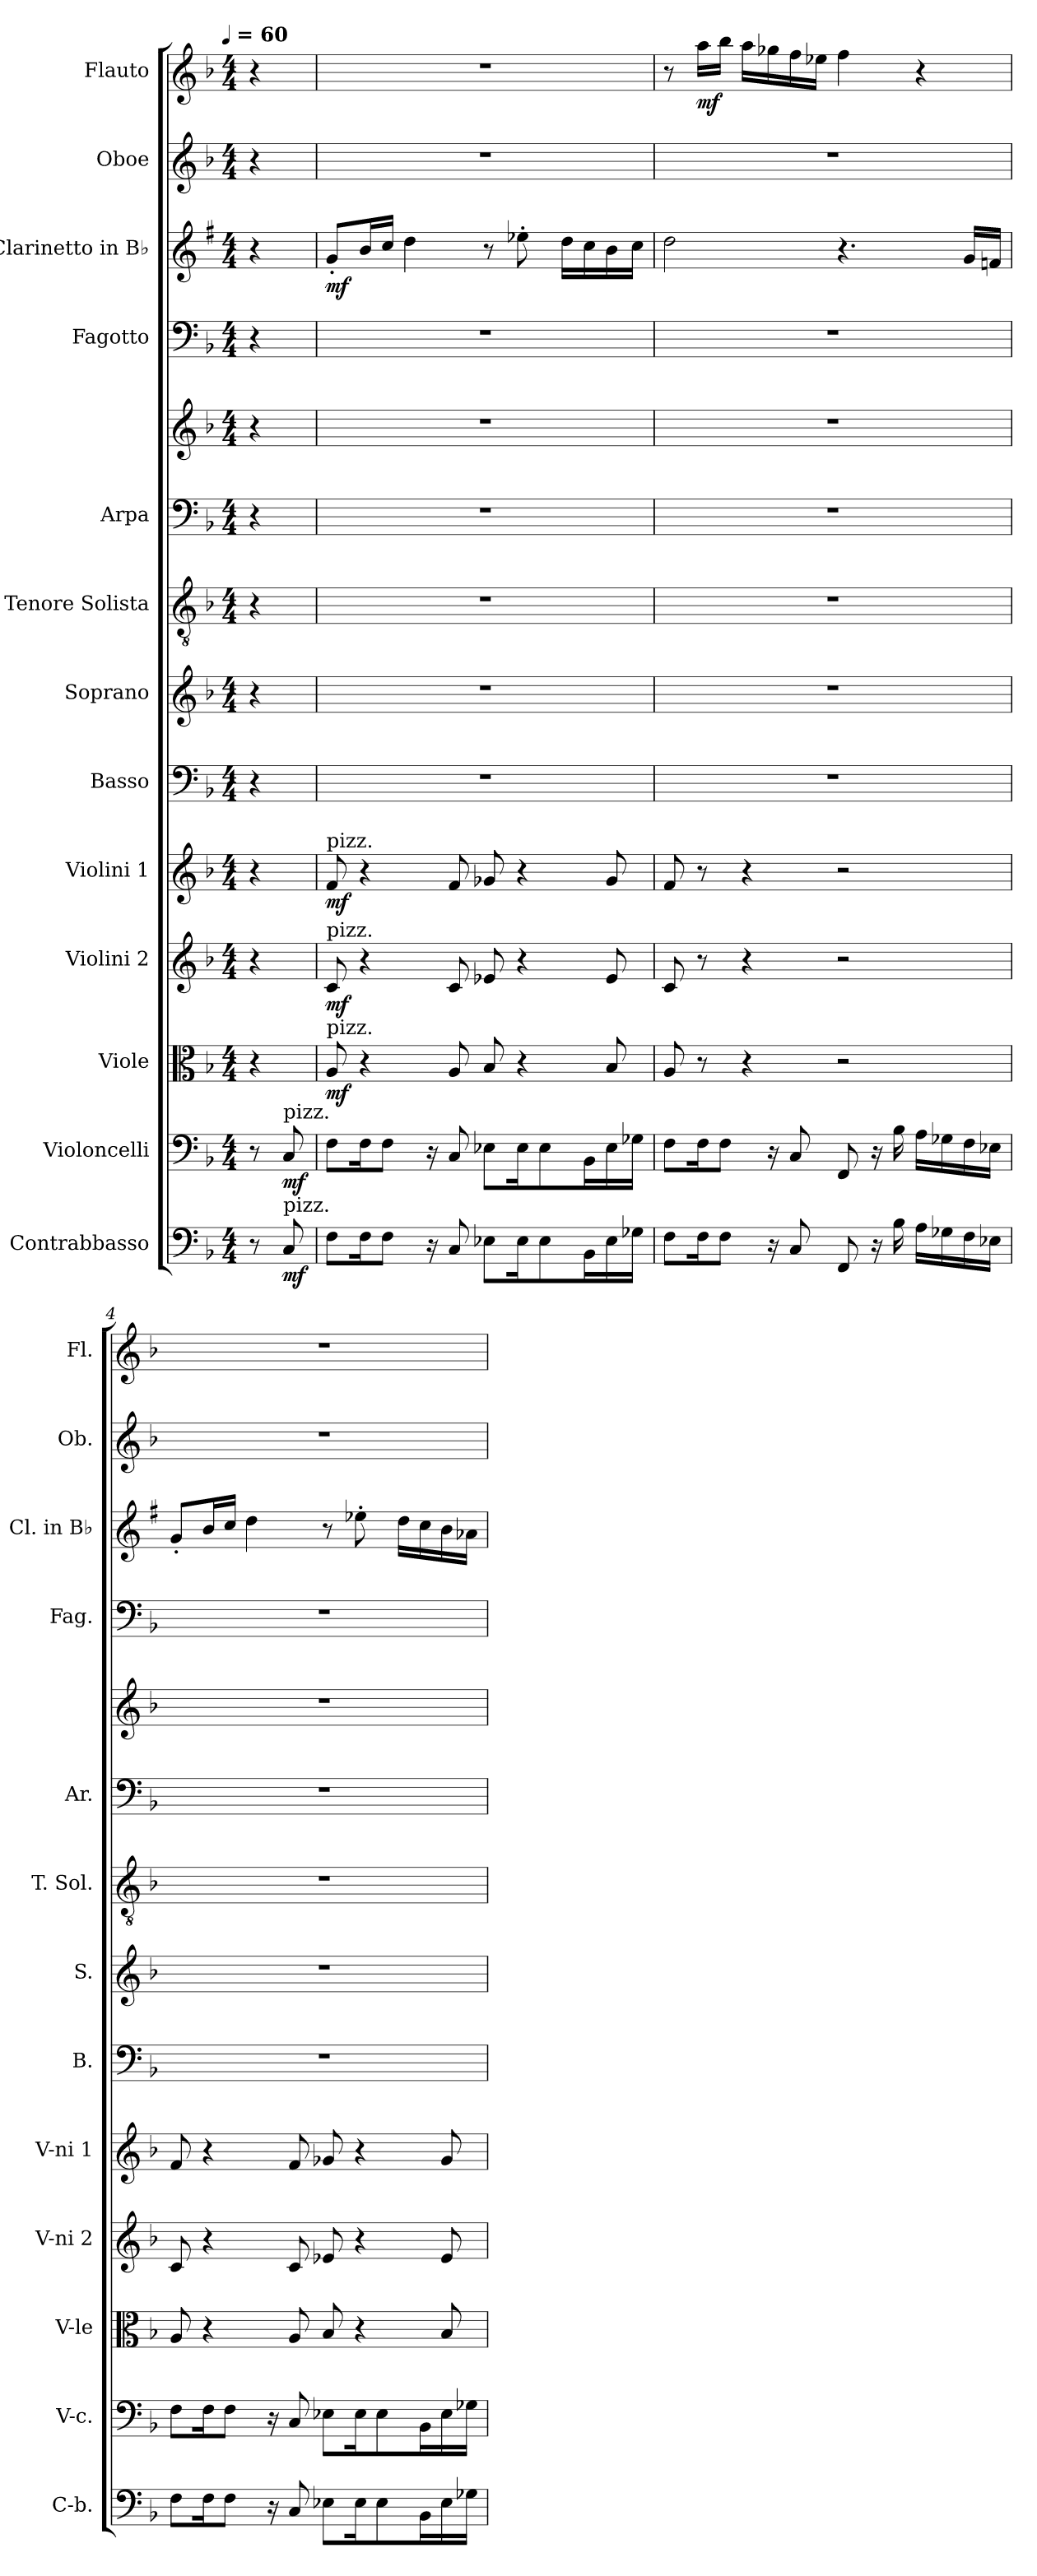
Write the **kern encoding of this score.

**kern	**dynam	**kern	**dynam	**kern	**dynam	**kern	**dynam	**kern	**dynam	**kern	**kern	**kern	**kern	**kern	**kern	**kern	**dynam	**kern	**kern	**dynam
*part13	*part13	*part12	*part12	*part11	*part11	*part10	*part10	*part9	*part9	*part8	*part7	*part6	*part5	*part5	*part4	*part3	*part3	*part2	*part1	*part1
*staff14	*staff14	*staff13	*staff13	*staff12	*staff12	*staff11	*staff11	*staff10	*staff10	*staff9	*staff8	*staff7	*staff6	*staff5	*staff4	*staff3	*staff3	*staff2	*staff1	*staff1
*I"Contrabbasso	*	*I"Violoncelli	*	*I"Viole	*	*I"Violini 2	*	*I"Violini 1	*	*I"Basso	*I"Soprano	*I"Tenore Solista	*I"Arpa	*	*I"Fagotto	*I"Clarinetto in B♭	*	*I"Oboe	*I"Flauto	*
*I'C-b.	*	*I'V-c.	*	*I'V-le	*	*I'V-ni 2	*	*I'V-ni 1	*	*I'B.	*I'S.	*I'T. Sol.	*I'Ar.	*	*I'Fag.	*I'Cl. in B♭	*	*I'Ob.	*I'Fl.	*
*clefF4	*	*clefF4	*	*clefC3	*	*clefG2	*	*clefG2	*	*clefF4	*clefG2	*clefGv2	*clefF4	*clefG2	*clefF4	*clefG2	*	*clefG2	*clefG2	*
*	*	*	*	*	*	*	*	*	*	*	*	*	*	*	*	*ITrd1c2	*	*	*	*
*k[b-]	*	*k[b-]	*	*k[b-]	*	*k[b-]	*	*k[b-]	*	*k[b-]	*k[b-]	*k[b-]	*k[b-]	*k[b-]	*k[b-]	*k[b-]	*	*k[b-]	*k[b-]	*
!!LO:TX:omd:t=[quarter] = 60
*M4/4	*	*M4/4	*	*M4/4	*	*M4/4	*	*M4/4	*	*M4/4	*M4/4	*M4/4	*M4/4	*M4/4	*M4/4	*M4/4	*	*M4/4	*M4/4	*
*MM60	*	*MM60	*	*MM60	*	*MM60	*	*MM60	*	*MM60	*MM60	*MM60	*MM60	*MM60	*MM60	*MM60	*	*MM60	*MM60	*
=1	=1	=1	=1	=1	=1	=1	=1	=1	=1	=1	=1	=1	=1	=1	=1	=1	=1	=1	=1	=1
8r	.	8r	.	4r	.	4r	.	4r	.	4r	4r	4r	4r	4r	4r	4r	.	4r	4r	.
!	!	!LO:TX:a:t=pizz.	!	!	!	!	!	!	!	!	!	!	!	!	!	!	!	!	!	!
!LO:TX:a:t=pizz.	!	!	!	!	!	!	!	!	!	!	!	!	!	!	!	!	!	!	!	!
8C	mf	8C	mf	.	.	.	.	.	.	.	.	.	.	.	.	.	.	.	.	.
=2	=2	=2	=2	=2	=2	=2	=2	=2	=2	=2	=2	=2	=2	=2	=2	=2	=2	=2	=2	=2
!	!	!	!	!	!	!	!	!LO:TX:a:t=pizz.	!	!	!	!	!	!	!	!	!	!	!	!
!	!	!	!	!	!	!LO:TX:a:t=pizz.	!	!	!	!	!	!	!	!	!	!	!	!	!	!
!	!	!	!	!LO:TX:a:t=pizz.	!	!	!	!	!	!	!	!	!	!	!	!	!	!	!	!
8FL	.	8FL	.	8A	mf	8c	mf	8f	mf	1r	1r	1r	1r	1r	1r	8f'L	mf	1r	1r	.
16FK	.	16FK	.	4r	.	4r	.	4r	.	.	.	.	.	.	.	16aL	.	.	.	.
8FJ	.	8FJ	.	.	.	.	.	.	.	.	.	.	.	.	.	16b-JJ	.	.	.	.
.	.	.	.	.	.	.	.	.	.	.	.	.	.	.	.	4cc	.	.	.	.
16r	.	16r	.	.	.	.	.	.	.	.	.	.	.	.	.	.	.	.	.	.
8C	.	8C	.	8A	.	8c	.	8f	.	.	.	.	.	.	.	.	.	.	.	.
8E-XL	.	8E-XL	.	8B-	.	8e-X	.	8g-X	.	.	.	.	.	.	.	8r	.	.	.	.
16E-K	.	16E-K	.	4r	.	4r	.	4r	.	.	.	.	.	.	.	8dd-X'	.	.	.	.
8E-	.	8E-	.	.	.	.	.	.	.	.	.	.	.	.	.	.	.	.	.	.
.	.	.	.	.	.	.	.	.	.	.	.	.	.	.	.	16ccLL	.	.	.	.
16BB-L	.	16BB-L	.	.	.	.	.	.	.	.	.	.	.	.	.	16b-	.	.	.	.
16E-	.	16E-	.	8B-	.	8e-	.	8g-	.	.	.	.	.	.	.	16a	.	.	.	.
16G-XJJ	.	16G-XJJ	.	.	.	.	.	.	.	.	.	.	.	.	.	16b-JJ	.	.	.	.
=3	=3	=3	=3	=3	=3	=3	=3	=3	=3	=3	=3	=3	=3	=3	=3	=3	=3	=3	=3	=3
8FL	.	8FL	.	8A	.	8c	.	8f	.	1r	1r	1r	1r	1r	1r	2cc	.	1r	8r	.
16FK	.	16FK	.	8r	.	8r	.	8r	.	.	.	.	.	.	.	.	.	.	16aaLL	mf
8FJ	.	8FJ	.	.	.	.	.	.	.	.	.	.	.	.	.	.	.	.	16bb-JJ	.
.	.	.	.	4r	.	4r	.	4r	.	.	.	.	.	.	.	.	.	.	16aaLL	.
16r	.	16r	.	.	.	.	.	.	.	.	.	.	.	.	.	.	.	.	16gg-X	.
8C	.	8C	.	.	.	.	.	.	.	.	.	.	.	.	.	.	.	.	16ff	.
.	.	.	.	.	.	.	.	.	.	.	.	.	.	.	.	.	.	.	16ee-XJJ	.
8FF	.	8FF	.	2r	.	2r	.	2r	.	.	.	.	.	.	.	4.r	.	.	4ff	.
16r	.	16r	.	.	.	.	.	.	.	.	.	.	.	.	.	.	.	.	.	.
16B-	.	16B-	.	.	.	.	.	.	.	.	.	.	.	.	.	.	.	.	.	.
16ALL	.	16ALL	.	.	.	.	.	.	.	.	.	.	.	.	.	.	.	.	4r	.
16G-X	.	16G-X	.	.	.	.	.	.	.	.	.	.	.	.	.	.	.	.	.	.
16F	.	16F	.	.	.	.	.	.	.	.	.	.	.	.	.	16fLL	.	.	.	.
16E-XJJ	.	16E-XJJ	.	.	.	.	.	.	.	.	.	.	.	.	.	16e-XJJ	.	.	.	.
=4	=4	=4	=4	=4	=4	=4	=4	=4	=4	=4	=4	=4	=4	=4	=4	=4	=4	=4	=4	=4
8FL	.	8FL	.	8A	.	8c	.	8f	.	1r	1r	1r	1r	1r	1r	8f'L	.	1r	1r	.
16FK	.	16FK	.	4r	.	4r	.	4r	.	.	.	.	.	.	.	16aL	.	.	.	.
8FJ	.	8FJ	.	.	.	.	.	.	.	.	.	.	.	.	.	16b-JJ	.	.	.	.
.	.	.	.	.	.	.	.	.	.	.	.	.	.	.	.	4cc	.	.	.	.
16r	.	16r	.	.	.	.	.	.	.	.	.	.	.	.	.	.	.	.	.	.
8C	.	8C	.	8A	.	8c	.	8f	.	.	.	.	.	.	.	.	.	.	.	.
8E-XL	.	8E-XL	.	8B-	.	8e-X	.	8g-X	.	.	.	.	.	.	.	8r	.	.	.	.
16E-K	.	16E-K	.	4r	.	4r	.	4r	.	.	.	.	.	.	.	8dd-X'	.	.	.	.
8E-	.	8E-	.	.	.	.	.	.	.	.	.	.	.	.	.	.	.	.	.	.
.	.	.	.	.	.	.	.	.	.	.	.	.	.	.	.	16ccLL	.	.	.	.
16BB-L	.	16BB-L	.	.	.	.	.	.	.	.	.	.	.	.	.	16b-	.	.	.	.
16E-	.	16E-	.	8B-	.	8e-	.	8g-	.	.	.	.	.	.	.	16a	.	.	.	.
16G-XJJ	.	16G-XJJ	.	.	.	.	.	.	.	.	.	.	.	.	.	16g-XJJ	.	.	.	.
=	=	=	=	=	=	=	=	=	=	=	=	=	=	=	=	=	=	=	=	=
*-	*-	*-	*-	*-	*-	*-	*-	*-	*-	*-	*-	*-	*-	*-	*-	*-	*-	*-	*-	*-
